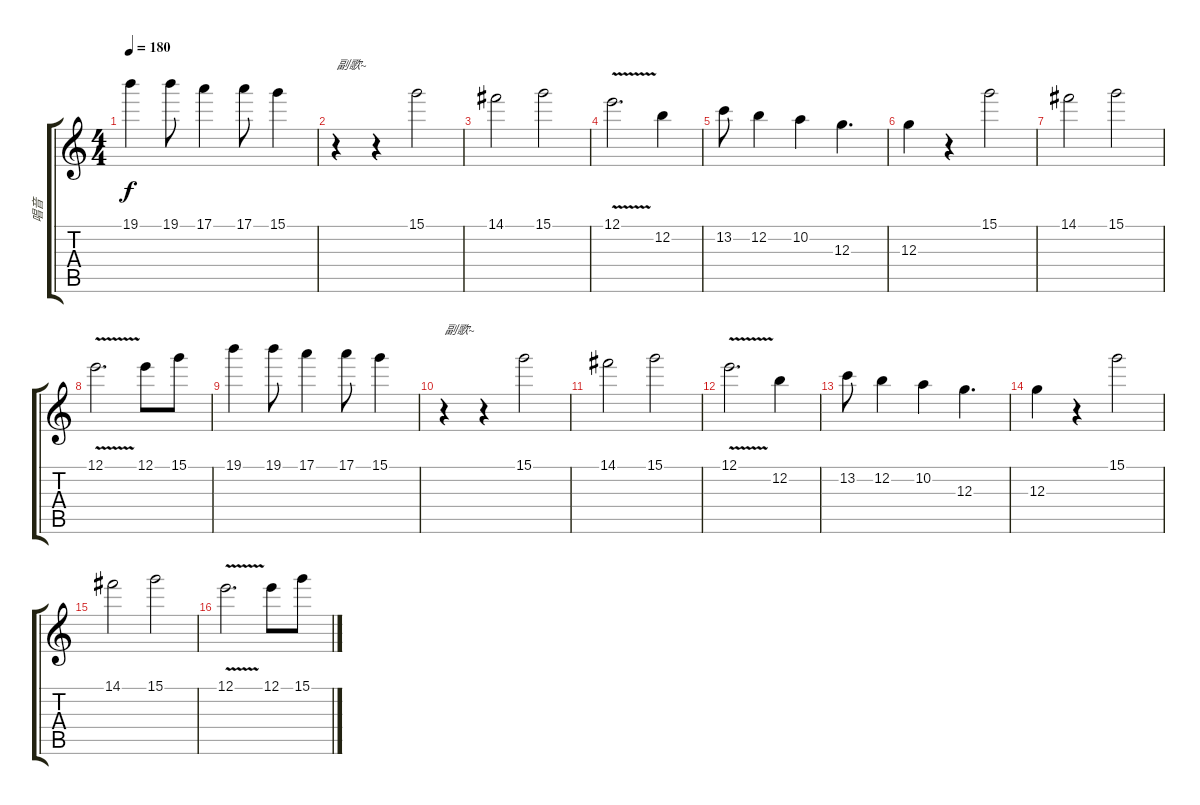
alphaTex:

\track ("唱音" "唱音") {instrument overdrivenguitar}
\staff {score tabs}
\tuning (E4 B3 G3 D3 A2 E2) {hide}
\ts (4 4)
\tempo 180
\clef g2
\ks c
19.1.4{dy f} 19.1.8 17.1.4 17.1.8 15.1.4 |
r.4{txt "副歌~"} r.4 15.1.2 |
14.1.2 15.1.2 |
12.1{v}.2{d} 12.2.4 |
13.2.8 12.2.4 10.2.4 12.3.4{d} |
12.3.4 r.4 15.1.2 |
14.1.2 15.1.2 |
12.1{v}.2{d} 12.1.8 15.1.8 |
19.1.4 19.1.8 17.1.4 17.1.8 15.1.4 |
r.4{txt "副歌~"} r.4 15.1.2 |
14.1.2 15.1.2 |
12.1{v}.2{d} 12.2.4 |
13.2.8 12.2.4 10.2.4 12.3.4{d} |
12.3.4 r.4 15.1.2 |
14.1.2 15.1.2 |
12.1{v}.2{d} 12.1.8 15.1.8
